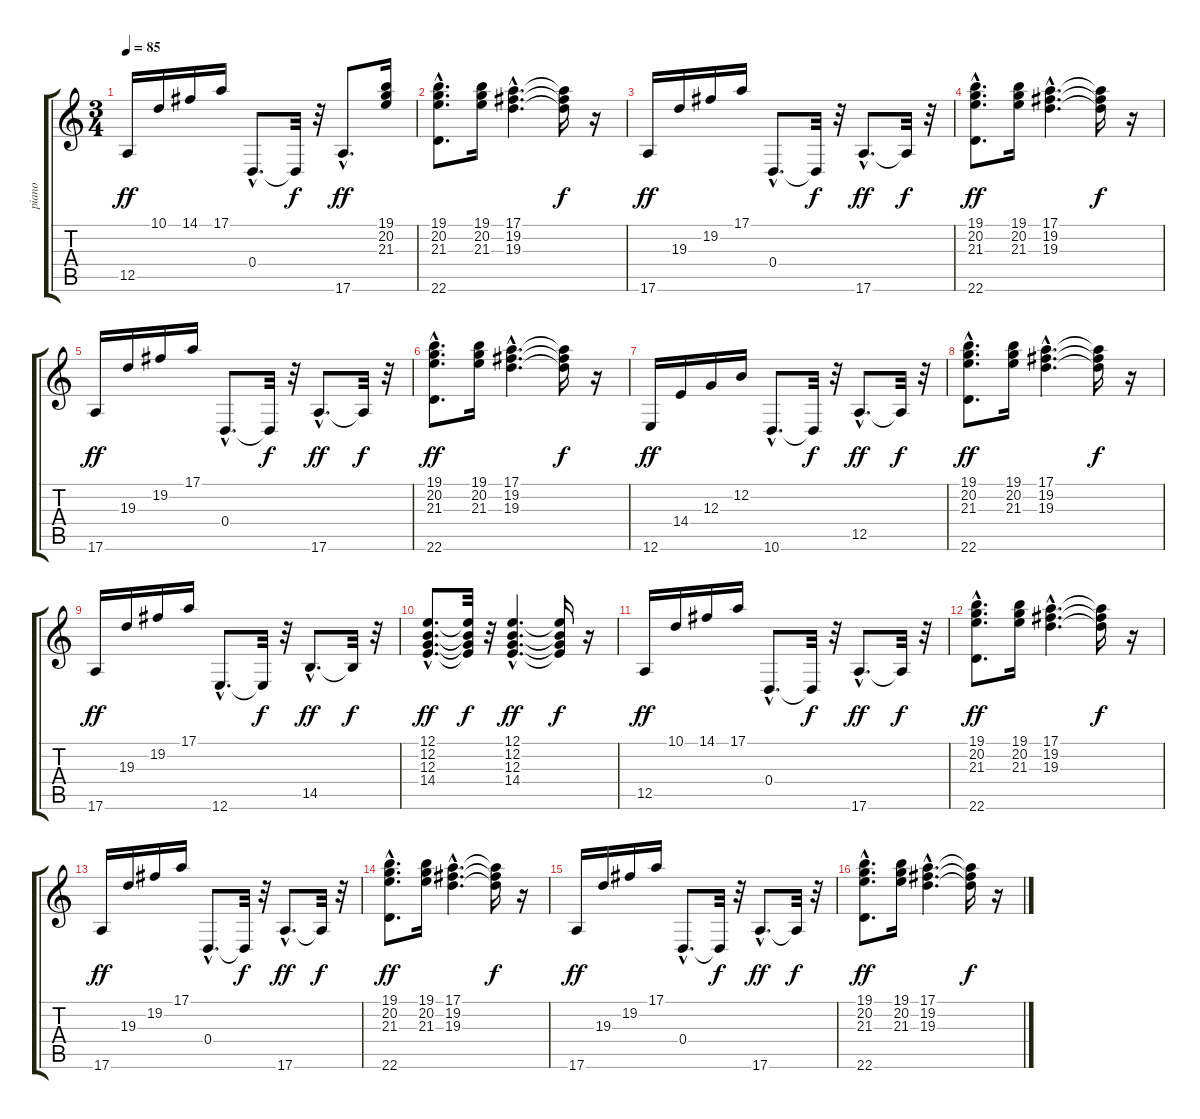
\track ("piano" "piano") {instrument acousticgrandpiano}
\staff {score tabs}
\tuning (E4 B3 G3 D3 A2 E2) {hide}
\ts (3 4)
\tempo 85
\clef g2
\ks c
12.5.16{dy ff instrument brightacousticpiano} 10.1.16 14.1.16 17.1.16 0.4{hac}.8{d} 0.4{t}.32{dy f} r.32 17.6{hac}.8{d dy ff} (19.1 20.2 21.3).16 |
(19.1{hac} 20.2{hac} 21.3{hac} 22.6{hac}).8{d} (19.1 20.2 21.3).16 (17.1{hac} 19.2{hac} 19.3{hac}).4{d} (17.1{t} 19.2{t} 19.3{t}).16{dy f} r.16 |
17.6.16{dy ff} 19.3.16 19.2.16 17.1.16 0.4{hac}.8{d} 0.4{t}.32{dy f} r.32 17.6{hac}.8{d dy ff} 17.6{t}.32{dy f} r.32 |
(19.1{hac} 20.2{hac} 21.3{hac} 22.6{hac}).8{d dy ff} (19.1 20.2 21.3).16 (17.1{hac} 19.2{hac} 19.3{hac}).4{d} (17.1{t} 19.2{t} 19.3{t}).16{dy f} r.16 |
17.6.16{dy ff} 19.3.16 19.2.16 17.1.16 0.4{hac}.8{d} 0.4{t}.32{dy f} r.32 17.6{hac}.8{d dy ff} 17.6{t}.32{dy f} r.32 |
(19.1{hac} 20.2{hac} 21.3{hac} 22.6{hac}).8{d dy ff} (19.1 20.2 21.3).16 (17.1{hac} 19.2{hac} 19.3{hac}).4{d} (17.1{t} 19.2{t} 19.3{t}).16{dy f} r.16 |
12.6.16{dy ff} 14.4.16 12.3.16 12.2.16 10.6{hac}.8{d} 10.6{t}.32{dy f} r.32 12.5{hac}.8{d dy ff} 12.5{t}.32{dy f} r.32 |
(19.1{hac} 20.2{hac} 21.3{hac} 22.6{hac}).8{d dy ff} (19.1 20.2 21.3).16 (17.1{hac} 19.2{hac} 19.3{hac}).4{d} (17.1{t} 19.2{t} 19.3{t}).16{dy f} r.16 |
17.6.16{dy ff} 19.3.16 19.2.16 17.1.16 12.6{hac}.8{d} 12.6{t}.32{dy f} r.32 14.5{hac}.8{d dy ff} 14.5{t}.32{dy f} r.32 |
(12.1{hac} 12.2{hac} 12.3{hac} 14.4{hac}).8{d dy ff} (12.1{t} 12.2{t} 12.3{t} 14.4{t}).32{dy f} r.32 (12.1{hac} 12.2{hac} 12.3{hac} 14.4{hac}).4{d dy ff} (12.1{t} 12.2{t} 12.3{t} 14.4{t}).16{dy f} r.16 |
12.5.16{dy ff} 10.1.16 14.1.16 17.1.16 0.4{hac}.8{d} 0.4{t}.32{dy f} r.32 17.6{hac}.8{d dy ff} 17.6{t}.32{dy f} r.32 |
(19.1{hac} 20.2{hac} 21.3{hac} 22.6{hac}).8{d dy ff} (19.1 20.2 21.3).16 (17.1{hac} 19.2{hac} 19.3{hac}).4{d} (17.1{t} 19.2{t} 19.3{t}).16{dy f} r.16 |
17.6.16{dy ff} 19.3.16 19.2.16 17.1.16 0.4{hac}.8{d} 0.4{t}.32{dy f} r.32 17.6{hac}.8{d dy ff} 17.6{t}.32{dy f} r.32 |
(19.1{hac} 20.2{hac} 21.3{hac} 22.6{hac}).8{d dy ff} (19.1 20.2 21.3).16 (17.1{hac} 19.2{hac} 19.3{hac}).4{d} (17.1{t} 19.2{t} 19.3{t}).16{dy f} r.16 |
17.6.16{dy ff} 19.3.16 19.2.16 17.1.16 0.4{hac}.8{d} 0.4{t}.32{dy f} r.32 17.6{hac}.8{d dy ff} 17.6{t}.32{dy f} r.32 |
(19.1{hac} 20.2{hac} 21.3{hac} 22.6{hac}).8{d dy ff} (19.1 20.2 21.3).16 (17.1{hac} 19.2{hac} 19.3{hac}).4{d} (17.1{t} 19.2{t} 19.3{t}).16{dy f} r.16
